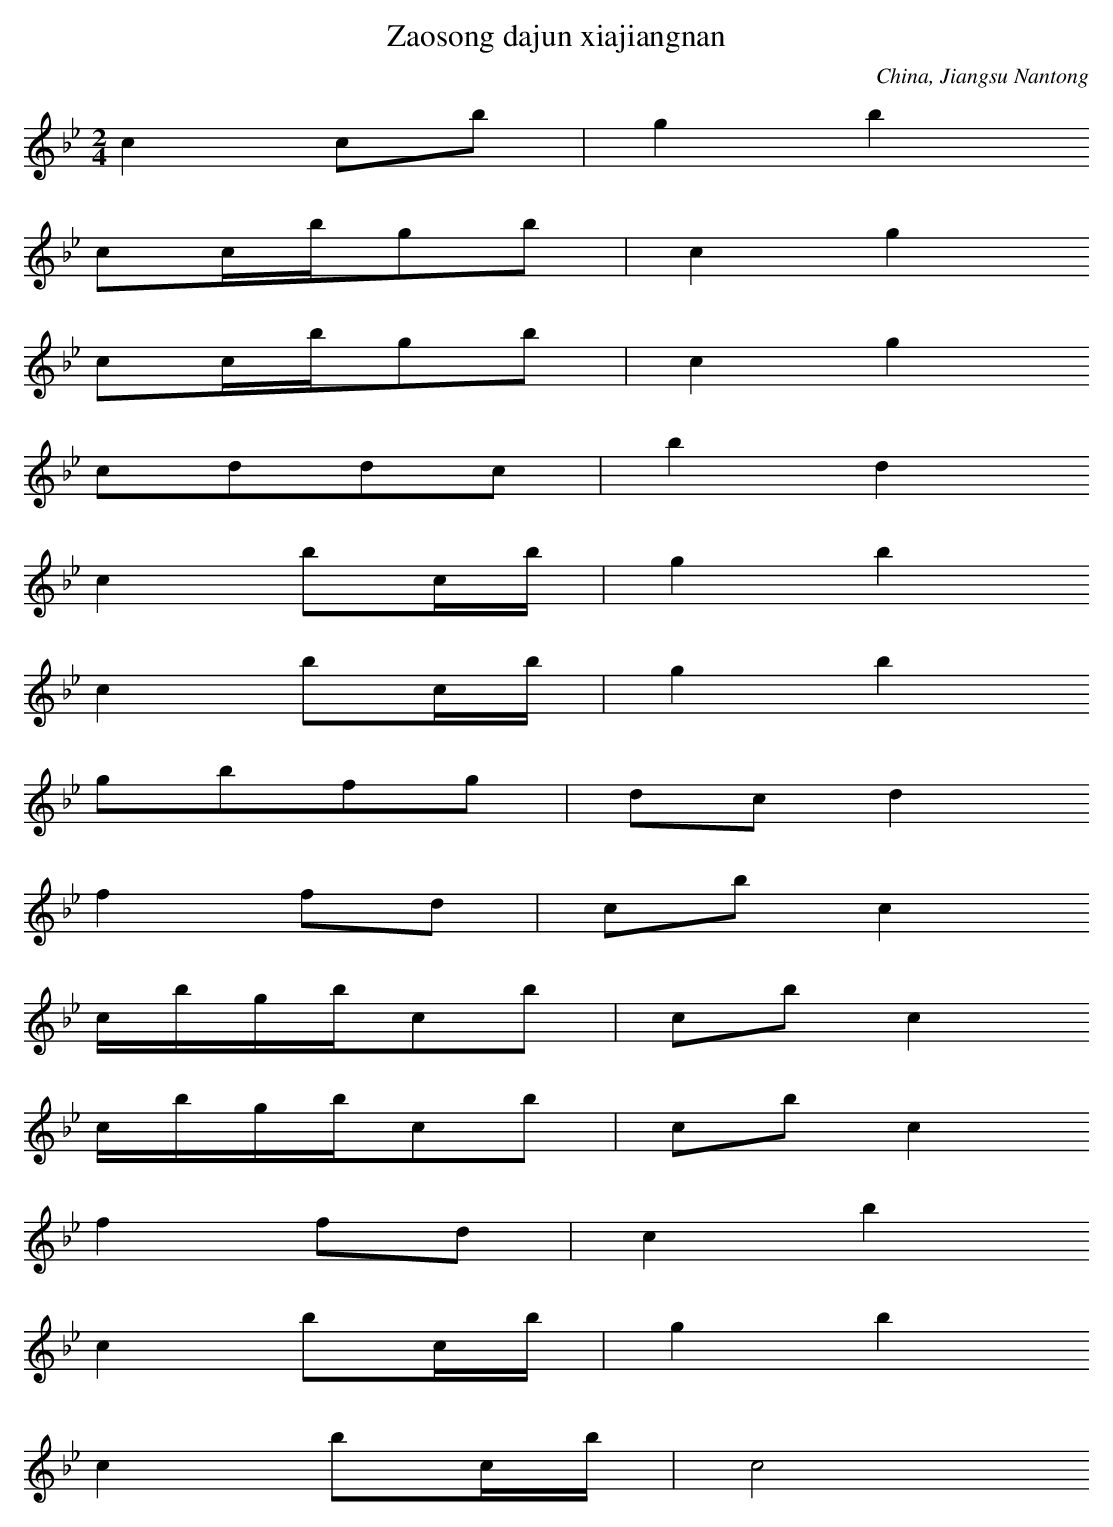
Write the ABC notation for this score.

X:1
T: Zaosong dajun xiajiangnan
O: China, Jiangsu Nantong
M: 2/4
L: 1/16
K: Bb
c4c2b2 | g4b4
c2cbg2b2 | c4g4
c2cbg2b2 | c4g4
c2d2d2c2 | b4d4
c4b2cb | g4b4
c4b2cb | g4b4
g2b2f2g2 | d2c2d4
f4f2d2 | c2b2c4
cbgbc2b2 | c2b2c4
cbgbc2b2 | c2b2c4
f4f2d2 | c4b4
c4b2cb | g4b4
c4b2cb | c8
